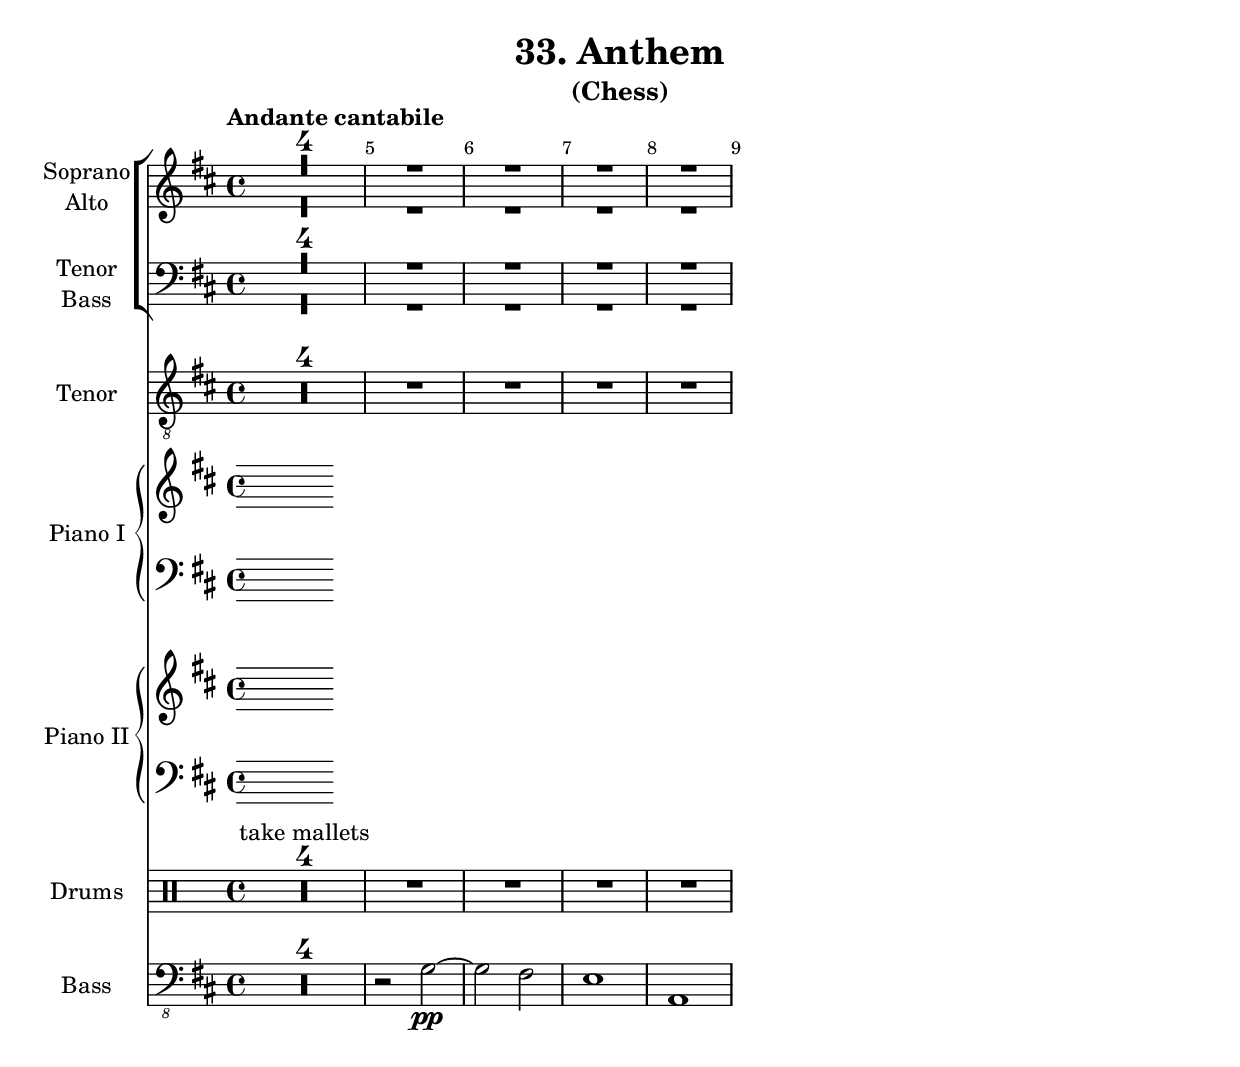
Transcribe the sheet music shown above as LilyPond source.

\version "2.18.2"

\header {
  title = "33. Anthem"
  subtitle = "(Chess)"
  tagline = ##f
}

global = {
  \key d \major
  \time 4/4
  \tempo "Andante cantabile"
  \compressFullBarRests
  \override Score.BarNumber.break-visibility = ##(#t #t #t)
}

scoreASoprano = \relative c'' {
  \global
  R1*8
  
}

scoreAAlto = \relative c' {
  \global
  R1*8
  
}

scoreATenor = \relative c' {
  \global
  R1*8
  
}

scoreABassChoir = \relative c {
  \global
  R1*8
  
}

scoreAVerseChoir = \lyricmode {
  % Lyrics follow here.
  
}

scoreATenorVoice = \relative c' {
  \global
  \dynamicUp
  R1*8
  
}

scoreAVerseTenorVoice = \lyricmode {
  % Lyrics follow here.
  
}

scoreARightPianoI = \relative c'' {
  \global
  % Music follows here.
  
}

scoreALeftPianoI = \relative c' {
  \global
  % Music follows here.
  
}

scoreARightPianoII = \relative c'' {
  \global
  % Music follows here.
  
}

scoreALeftPianoII = \relative c' {
  \global
  % Music follows here.
  
}

scoreADrum = \drummode {
  \global
  R1*8^"take mallets"
  
}

scoreABassBass = \relative c, {
  \global
  R1*4 r2 g'\pp ~ g fis e1 a,
  
}

scoreAChoirPart = \new ChoirStaff <<
  \new Staff \with {
    instrumentName = \markup \center-column { "Soprano" "Alto" }
  } <<
    \new Voice = "soprano" { \voiceOne \scoreASoprano }
    \new Voice = "alto" { \voiceTwo \scoreAAlto }
  >>
  \new Lyrics \with {
    \override VerticalAxisGroup #'staff-affinity = #CENTER
  } \lyricsto "soprano" \scoreAVerseChoir
  \new Staff \with {
    instrumentName = \markup \center-column { "Tenor" "Bass" }
  } <<
    \clef bass
    \new Voice = "tenor" { \voiceOne \scoreATenor }
    \new Voice = "bass" { \voiceTwo \scoreABassChoir }
  >>
>>

scoreATenorVoicePart = \new Staff \with {
  instrumentName = "Tenor"
} { \clef "treble_8" \scoreATenorVoice }
\addlyrics { \scoreAVerseTenorVoice }

scoreAPianoIPart = \new PianoStaff \with {
  instrumentName = "Piano I"
} <<
  \new Staff = "right" \scoreARightPianoI
  \new Staff = "left" { \clef bass \scoreALeftPianoI }
>>

scoreAPianoIIPart = \new PianoStaff \with {
  instrumentName = "Piano II"
} <<
  \new Staff = "right" \scoreARightPianoII
  \new Staff = "left" { \clef bass \scoreALeftPianoII }
>>

scoreADrumsPart = \new DrumStaff \with {
  \consists "Instrument_name_engraver"
  instrumentName = "Drums"
} \scoreADrum

scoreABassPart = \new Staff \with {
  instrumentName = "Bass"
} { \clef "bass_8" \scoreABassBass }

\score {
  <<
    \scoreAChoirPart
    \scoreATenorVoicePart
    \scoreAPianoIPart
    \scoreAPianoIIPart
    \scoreADrumsPart
    \scoreABassPart
  >>
  \layout { }
}
